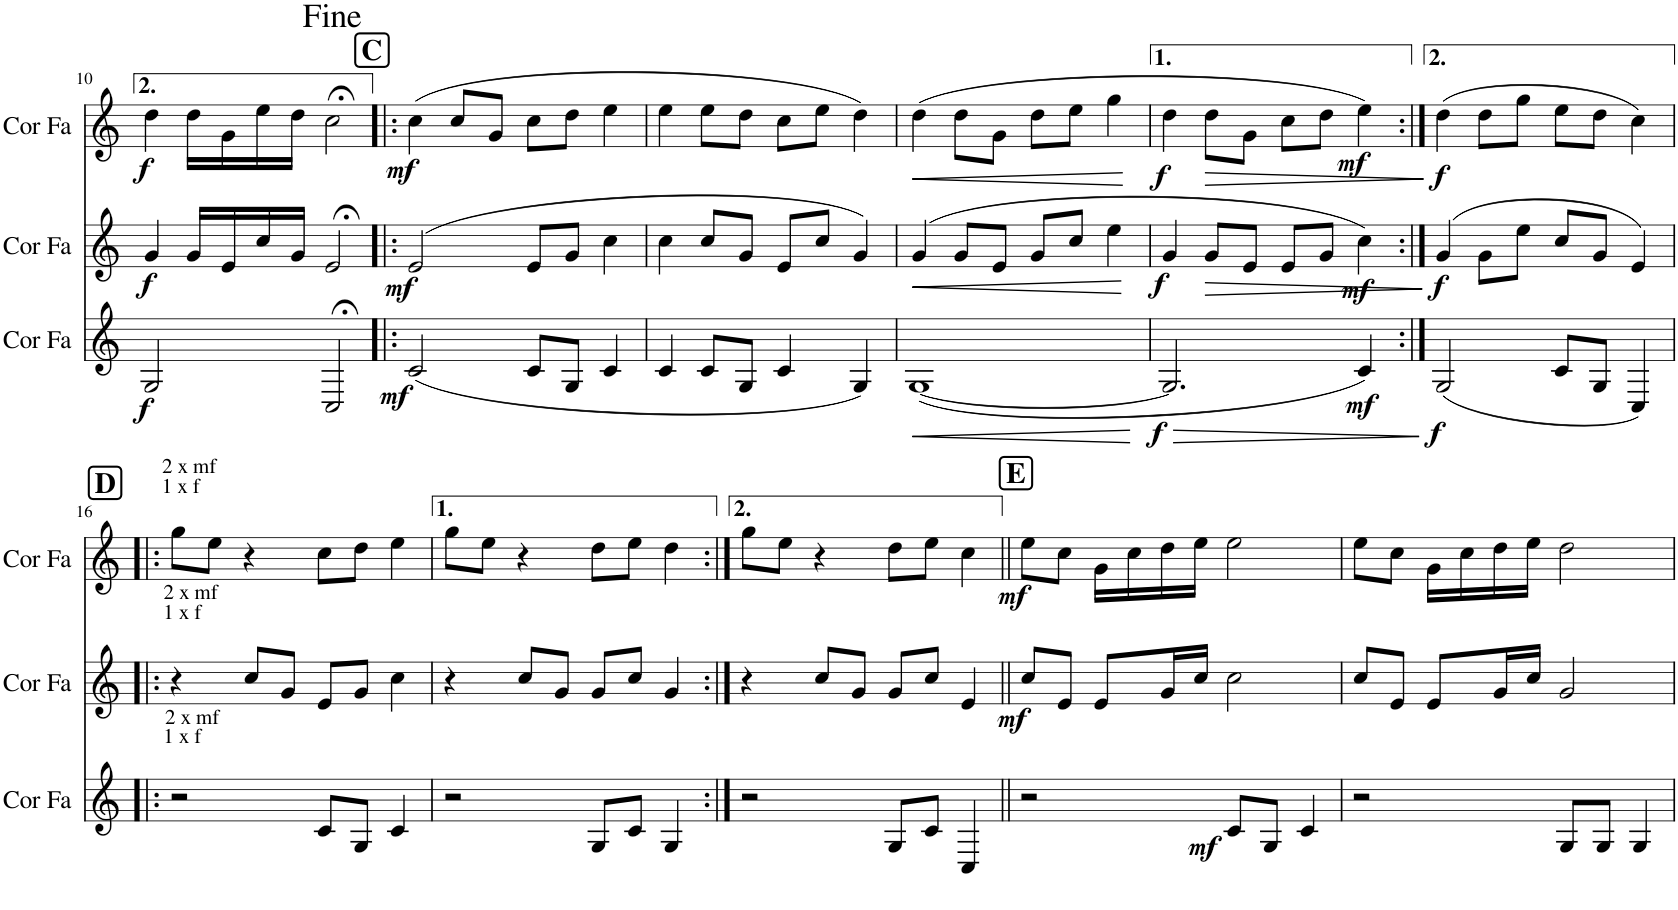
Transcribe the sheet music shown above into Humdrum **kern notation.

**kern	**dynam	**kern	**dynam	**kern	**dynam
*part3	*part3	*part2	*part2	*part1	*part1
*staff3	*staff3	*staff2	*staff2	*staff1	*staff1
*I"Cor en Fa	*	*I"Cor en Fa	*	*I"Cor en Fa	*
*I'Cor Fa	*	*I'Cor Fa	*	*I'Cor Fa	*
!!LO:PB:g=z
*clefG2	*	*clefG2	*	*clefG2	*
*Trd4c7	*	*Trd4c7	*	*Trd4c7	*
*k[]	*	*k[]	*	*k[]	*
*M4/4	*	*M4/4	*	*M4/4	*
=10	=10	=10	=10	=10	=10
!	!LO:DY:b	!	!LO:DY:b	!	!LO:DY:b
2G/	f	4g/	f	4dd\	f
.	.	16g/LL	.	16dd\LL	.
.	.	16e/	.	16g\	.
.	.	16cc/	.	16ee\	.
.	.	16g/JJ	.	16dd\JJ	.
2C;</	.	2e;</	.	2cc;<\	.
!!LO:REH:place=s1:a:B:cj:fs=14:t=C
=11!|:	=11!|:	=11!|:	=11!|:	=11!|:	=11!|:
!	!LO:DY:b	!	!LO:DY:b	!	!LO:DY:b
(2c/	mf	(2e/	mf	(4cc\	mf
.	.	.	.	8cc/L	.
.	.	.	.	8g/J	.
8c/L	.	8e/L	.	8cc\L	.
8G/J	.	8g/J	.	8dd\J	.
4c/	.	4cc\	.	4ee\	.
=12	=12	=12	=12	=12	=12
4c/	.	4cc\	.	4ee\	.
8c/L	.	8cc/L	.	8ee\L	.
8G/J	.	8g/J	.	8dd\J	.
4c/	.	8e/L	.	8cc\L	.
.	.	8cc/J	.	8ee\J	.
4G/)	.	4g/)	.	4dd\)	.
=13	=13	=13	=13	=13	=13
!	!LO:HP:b	!	!LO:HP:b	!	!LO:HP:b
([1G	<	(4g/	<	(4dd\	<
.	.	8g/L	.	8dd\L	.
.	.	8e/J	.	8g\J	.
.	.	8g/L	.	8dd\L	.
.	.	8cc/J	.	8ee\J	.
.	.	4ee\	.	4gg\	.
.	[	.	[	.	[
=14	=14	=14	=14	=14	=14
!	!LO:HP:b	!	!	!	!
!	!LO:DY:n=1:b	!	!LO:DY:b	!	!LO:DY:b
2.G/]	> f	4g/	f	4dd\	f
!	!	!	!LO:HP:b	!	!LO:HP:b
.	.	8g/L	>	8dd\L	>
.	.	8e/J	.	8g\J	.
.	.	8e/L	.	8cc\L	.
.	.	8g/J	.	8dd\J	.
!	!LO:DY:n=2:b	!	!LO:DY:b	!	!LO:DY:b
4c/)	mf	4cc\)	mf	4ee\)	mf
.	]	.	]	.	]
=15:|!	=15:|!	=15:|!	=15:|!	=15:|!	=15:|!
!	!LO:DY:b	!	!LO:DY:b	!	!LO:DY:b
(2G/	f	(4g/	f	(4dd\	f
.	.	8g\L	.	8dd\L	.
.	.	8ee\J	.	8gg\J	.
8c/L	.	8cc/L	.	8ee\L	.
8G/J	.	8g/J	.	8dd\J	.
4C/)	.	4e/)	.	4cc\)	.
!!LO:LB:g=z
!!LO:REH:place=s1:a:B:cj:fs=14:t=D
=16!|:	=16!|:	=16!|:	=16!|:	=16!|:	=16!|:
!	!	!	!	!LO:TX:a:t=1 x f	!
!	!	!	!	!LO:TX:a:t=2 x mf	!
!	!	!LO:TX:a:t=1 x f	!	!	!
!	!	!LO:TX:a:t=2 x mf	!	!	!
!LO:TX:a:t=1 x f	!	!	!	!	!
!LO:TX:a:t=2 x mf	!	!	!	!	!
2r	.	4r	.	8gg\L	.
.	.	.	.	8ee\J	.
.	.	8cc/L	.	4r	.
.	.	8g/J	.	.	.
8c/L	.	8e/L	.	8cc\L	.
8G/J	.	8g/J	.	8dd\J	.
4c/	.	4cc\	.	4ee\	.
=17	=17	=17	=17	=17	=17
2r	.	4r	.	8gg\L	.
.	.	.	.	8ee\J	.
.	.	8cc/L	.	4r	.
.	.	8g/J	.	.	.
8G/L	.	8g/L	.	8dd\L	.
8c/J	.	8cc/J	.	8ee\J	.
4G/	.	4g/	.	4dd\	.
=18:|!	=18:|!	=18:|!	=18:|!	=18:|!	=18:|!
2r	.	4r	.	8gg\L	.
.	.	.	.	8ee\J	.
.	.	8cc/L	.	4r	.
.	.	8g/J	.	.	.
8G/L	.	8g/L	.	8dd\L	.
8c/J	.	8cc/J	.	8ee\J	.
4C/	.	4e/	.	4cc\	.
!!LO:REH:place=s1:a:B:cj:fs=14:t=E
=19||	=19||	=19||	=19||	=19||	=19||
!	!	!	!LO:DY:b	!	!LO:DY:b
2r	.	8cc/L	mf	8ee\L	mf
.	.	8e/J	.	8cc\J	.
.	.	8e/L	.	16g\LL	.
.	.	.	.	16cc\	.
.	.	16g/L	.	16dd\	.
.	.	16cc/JJ	.	16ee\JJ	.
!	!LO:DY:b	!	!	!	!
8c/L	mf	2cc\	.	2ee\	.
8G/J	.	.	.	.	.
4c/	.	.	.	.	.
=20	=20	=20	=20	=20	=20
2r	.	8cc/L	.	8ee\L	.
.	.	8e/J	.	8cc\J	.
.	.	8e/L	.	16g\LL	.
.	.	.	.	16cc\	.
.	.	16g/L	.	16dd\	.
.	.	16cc/JJ	.	16ee\JJ	.
8G/L	.	2g/	.	2dd\	.
8G/J	.	.	.	.	.
4G/	.	.	.	.	.
=	=	=	=	=	=
*-	*-	*-	*-	*-	*-
